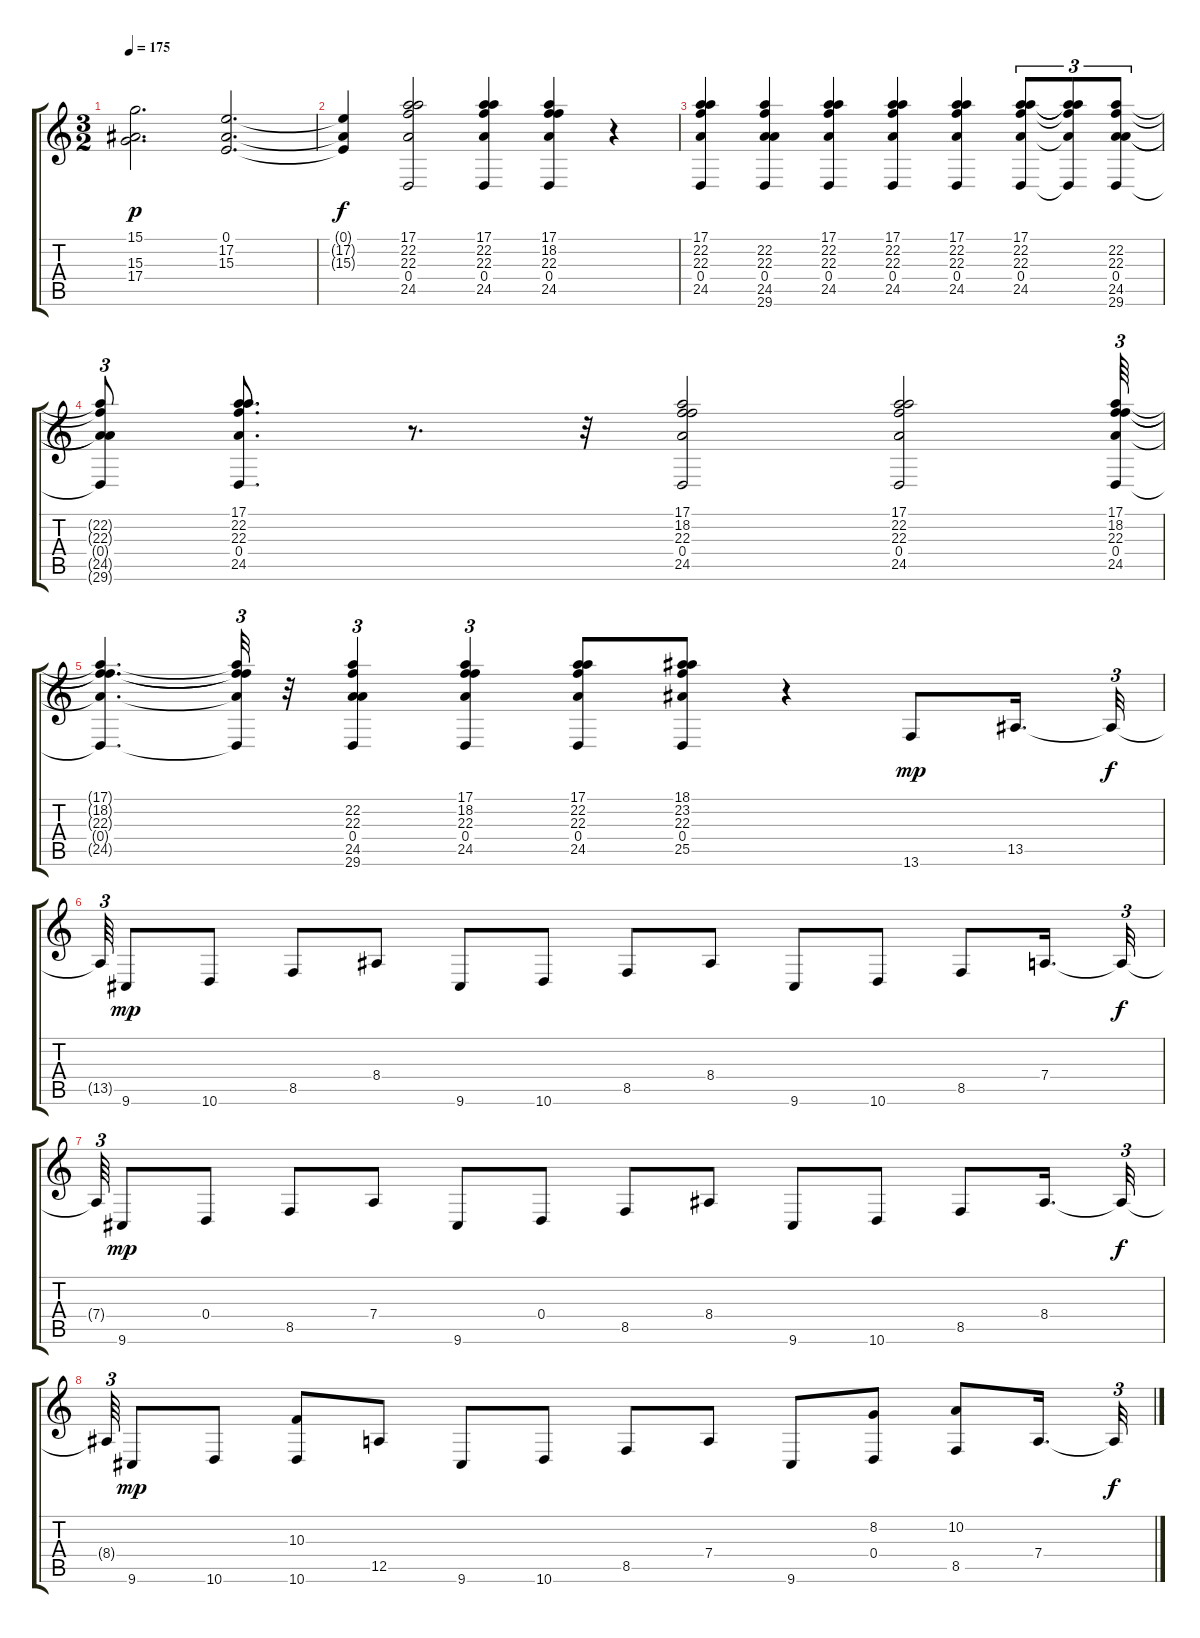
\track "" {instrument stringensemble1}
\staff {score tabs}
\tuning (E4 B3 G3 D3 A2 E2) {hide}
\ts (3 2)
\tempo 175
\clef g2
\ks c
(15.1 15.3 17.4).2{d dy p} (0.1 17.2 15.3).2{d} |
(0.1{t} 17.2{t} 15.3{t}).4{dy f} (17.1 22.2 22.3 0.4 24.5).2 (17.1 22.2 22.3 0.4 24.5).4 (17.1 18.2 22.3 0.4 24.5).4 r.4 |
(17.1 22.2 22.3 0.4 24.5).4 (22.2 22.3 0.4 24.5 29.6).4 (17.1 22.2 22.3 0.4 24.5).4 (17.1 22.2 22.3 0.4 24.5).4 (17.1 22.2 22.3 0.4 24.5).4 (17.1 22.2 22.3 0.4 24.5).8{tu (3 2)} (17.1{t} 22.2{t} 22.3{t} 0.4{t} 24.5{t}).8{tu (3 2)} (22.2 22.3 0.4 24.5 29.6).8{tu (3 2)} |
(22.2{t} 22.3{t} 0.4{t} 24.5{t} 29.6{t}).8{tu (3 2)} (17.1 22.2 22.3 0.4 24.5).8{d} r.8{d} r.32 (17.1 18.2 22.3 0.4 24.5).2 (17.1 22.2 22.3 0.4 24.5).2 (17.1 18.2 22.3 0.4 24.5).64{tu (3 2)} |
(17.1{t} 18.2{t} 22.3{t} 0.4{t} 24.5{t}).4{d} (17.1{t} 18.2{t} 22.3{t} 0.4{t} 24.5{t}).32{tu (3 2)} r.32 (22.2 22.3 0.4 24.5 29.6).4{tu (3 2)} (17.1 18.2 22.3 0.4 24.5).4{tu (3 2)} (17.1 22.2 22.3 0.4 24.5).8 (18.1 23.2 22.3 0.4 25.5).8 r.4 13.6.8{dy mp} 13.5.16{d} 13.5{t}.32{tu (3 2) dy f} |
13.5{t}.64{tu (3 2)} 9.6.8{dy mp} 10.6.8 8.5.8 8.4.8 9.6.8 10.6.8 8.5.8 8.4.8 9.6.8 10.6.8 8.5.8 7.4.16{d} 7.4{t}.32{tu (3 2) dy f} |
7.4{t}.64{tu (3 2)} 9.6.8{dy mp} 0.4.8 8.5.8 7.4.8 9.6.8 0.4.8 8.5.8 8.4.8 9.6.8 10.6.8 8.5.8 8.4.16{d} 8.4{t}.32{tu (3 2) dy f} |
8.4{t}.64{tu (3 2)} 9.6.8{dy mp} 10.6.8 (10.3 10.6).8 12.5.8 9.6.8 10.6.8 8.5.8 7.4.8 9.6.8 (8.2 0.4).8 (10.2 8.5).8 7.4.16{d} 7.4{t}.32{tu (3 2) dy f}
